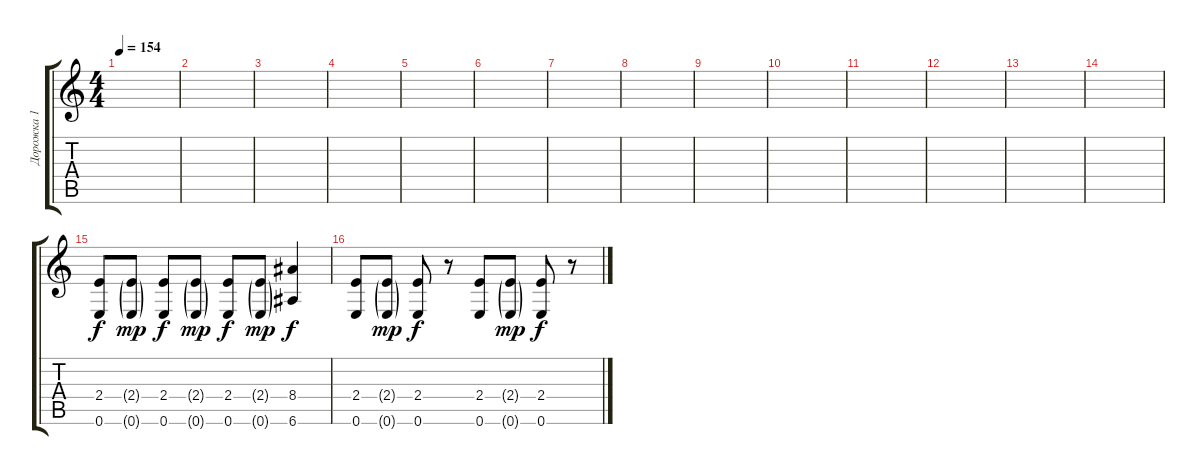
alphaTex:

\track ("Дорожка 1" "Дорожка 1") {instrument electricguitarmuted}
\staff {score tabs}
\tuning (E4 B3 G3 D3 A2 E2) {hide}
\ts (4 4)
\tempo 154
\clef g2
\ks c
|
|
|
|
|
|
|
|
|
|
|
|
|
|
(2.4 0.6).8 (2.4{g} 0.6{g}).8{dy mp} (2.4 0.6).8{dy f} (2.4{g} 0.6{g}).8{dy mp} (2.4 0.6).8{dy f} (2.4{g} 0.6{g}).8{dy mp} (8.4 6.6).4{dy f} |
(2.4 0.6).8 (2.4{g} 0.6{g}).8{dy mp} (2.4 0.6).8{dy f} r.8 (2.4 0.6).8 (2.4{g} 0.6{g}).8{dy mp} (2.4 0.6).8{dy f} r.8
